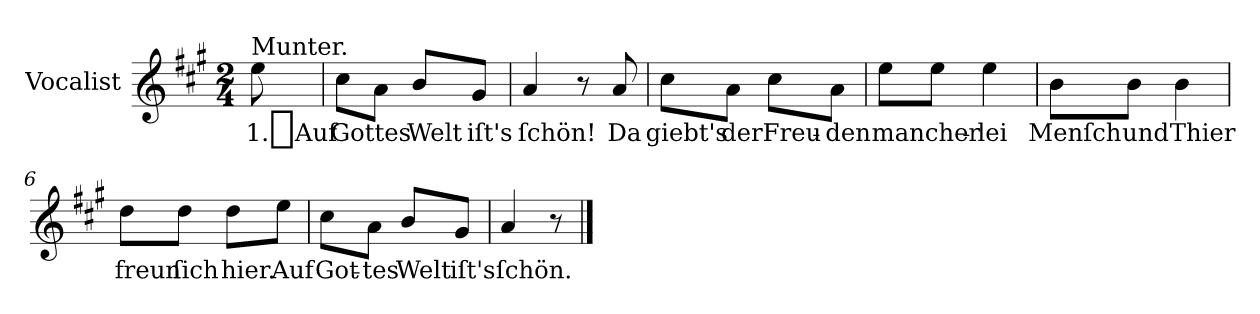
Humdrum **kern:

**kern	**text
*part1	*part1
*staff1	*staff1
*I"Vocalist	*
*clefG2	*
*k[f#c#g#]	*
*A:	*
*M2/4	*
=	=
!LO:TX:a:t=Munter.	!
8ee	1._Auf
=1	=1
8cc#\L	Gottes
8a\J	.
8b/L	Welt
8g#/J	iſt's
=2	=2
4a	ſchön!
8r	.
8a	Da
=3	=3
8cc#\L	giebt's
8a\J	der
8cc#\L	Freu-
8a\J	-den
=4	=4
8ee\L	mancher-
8ee\J	.
4ee	-lei
=5	=5
8b\L	Menſch
8b\J	und
4b	Thier
=6	=6
8dd\L	freun
8dd\J	ſich
8dd\L	hier.
8ee\J	Auf
=7	=7
8cc#\L	Got-
8a\J	-tes
8b/L	Welt
8g#/J	iſt's
=8	=8
4a	ſchön.
8r	.
==	==
*-	*-
